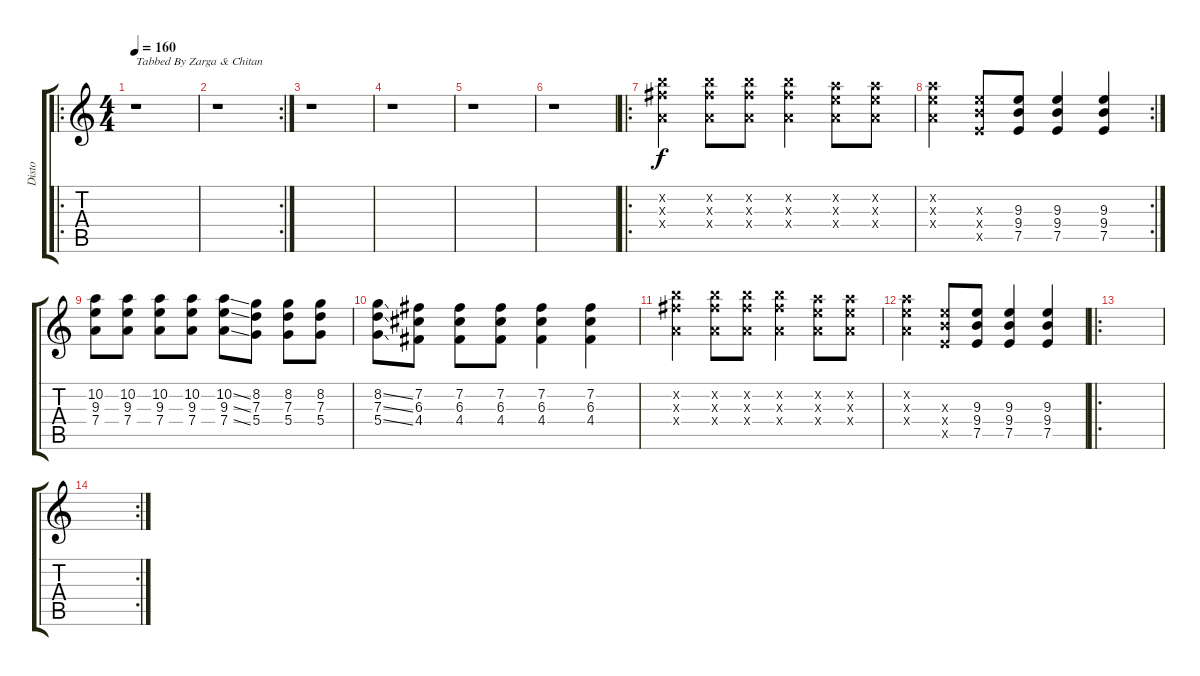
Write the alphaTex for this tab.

\track ("Disto" "Disto") {instrument distortionguitar}
\staff {score tabs}
\tuning (E4 B3 G3 D3 A2 E2) {hide}
\ro
\ts (4 4)
\tempo 160
\clef g2
\ks c
r.1{txt "Tabbed By Zarga & Chitan" dy f instrument distortionguitar} |
\rc 2
r.1 |
r.1 |
r.1 |
r.1 |
r.1 |
\ro
(12.2{x} 11.3{x} 7.4{x}).4 (12.2{x} 11.3{x} 7.4{x}).8 (12.2{x} 11.3{x} 7.4{x}).8 (12.2{x} 11.3{x} 7.4{x}).4 (10.2{x} 9.3{x} 7.4{x}).8 (10.2{x} 9.3{x} 7.4{x}).8 |
\rc 2
(10.2{x} 9.3{x} 7.4{x}).4 (9.3{x} 9.4{x} 7.5{x}).8 (9.3 9.4 7.5).8 (9.3 9.4 7.5).4 (9.3 9.4 7.5).4 |
(10.2 9.3 7.4).8 (10.2 9.3 7.4).8 (10.2 9.3 7.4).8 (10.2 9.3 7.4).8 (10.2{ss} 9.3{ss} 7.4{ss}).8 (8.2 7.3 5.4).8 (8.2 7.3 5.4).8 (8.2 7.3 5.4).8 |
(8.2{ss} 7.3{ss} 5.4{ss}).8 (7.2 6.3 4.4).8 (7.2 6.3 4.4).8 (7.2 6.3 4.4).8 (7.2 6.3 4.4).4 (7.2 6.3 4.4).4 |
(12.2{x} 11.3{x} 7.4{x}).4 (12.2{x} 11.3{x} 7.4{x}).8 (12.2{x} 11.3{x} 7.4{x}).8 (12.2{x} 11.3{x} 7.4{x}).4 (10.2{x} 9.3{x} 7.4{x}).8 (10.2{x} 9.3{x} 7.4{x}).8 |
(10.2{x} 9.3{x} 7.4{x}).4 (9.3{x} 9.4{x} 7.5{x}).8 (9.3 9.4 7.5).8 (9.3 9.4 7.5).4 (9.3 9.4 7.5).4 |
\ro
|
\rc 2
